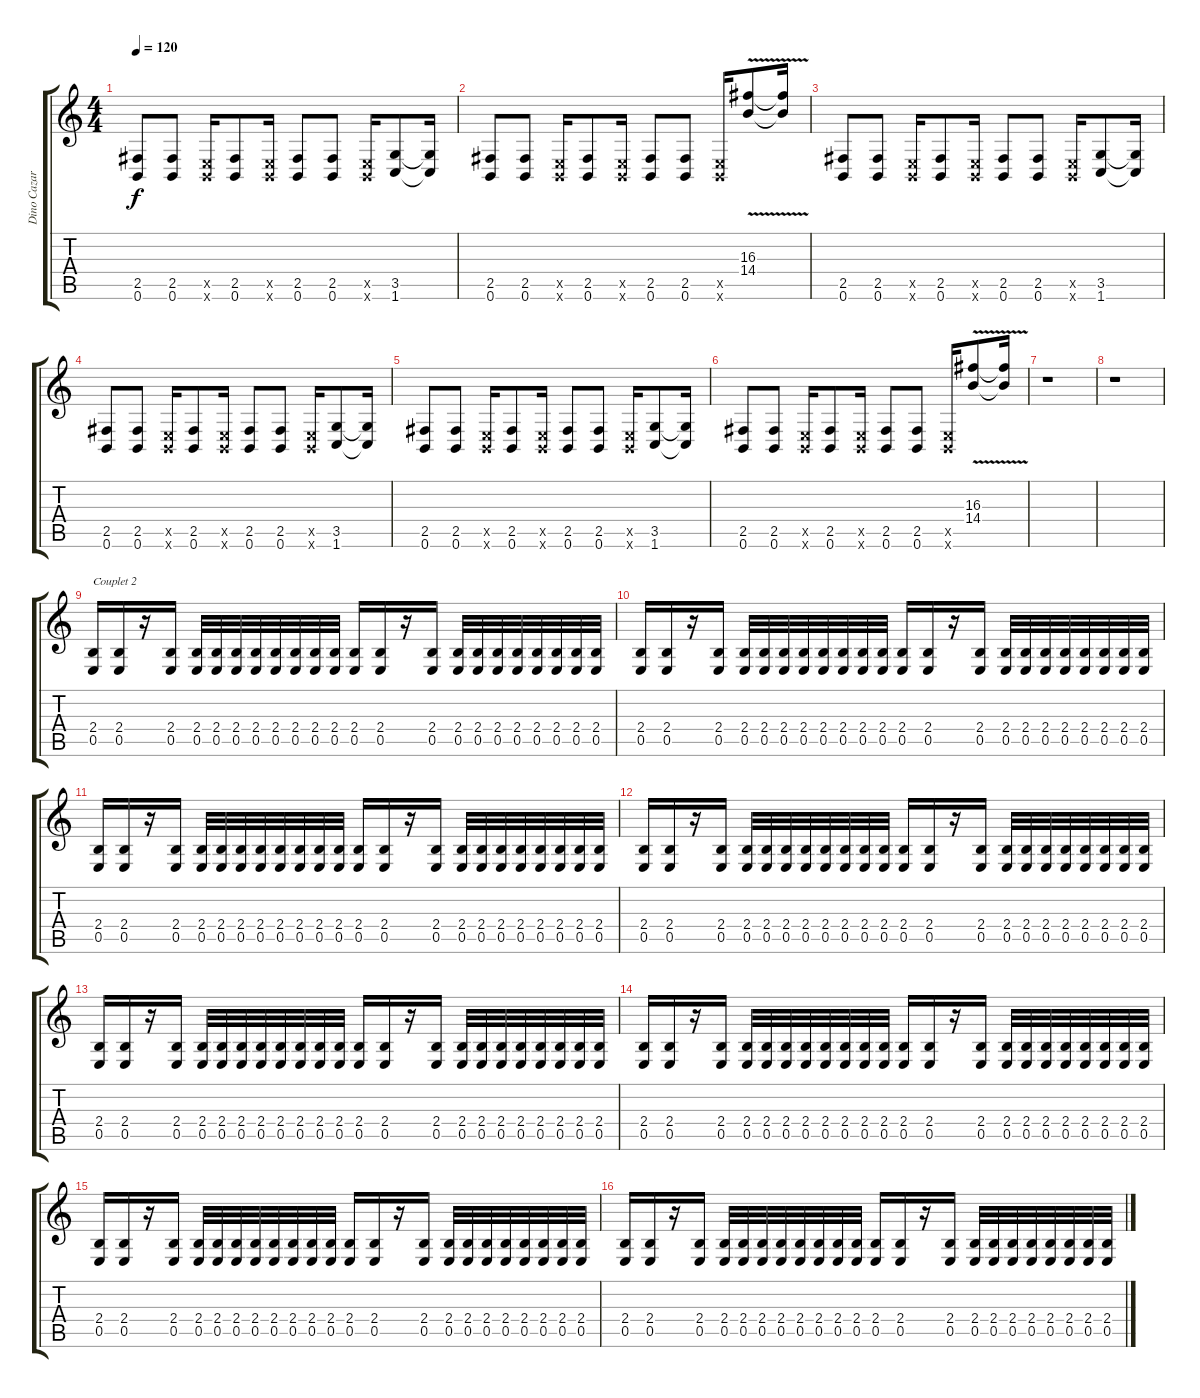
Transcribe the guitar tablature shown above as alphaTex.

\track ("Dino Cazares" "Dino Cazar") {instrument distortionguitar}
\staff {score tabs}
\tuning (B3 G3 D3 A2 E2 B1) {hide}
\ts (4 4)
\tempo 120
\clef g2
\ks c
(2.5 0.6).8{dy f} (2.5 0.6).8 (0.5{x} 0.6{x}).16 (2.5 0.6).8 (0.5{x} 0.6{x}).16 (2.5 0.6).8 (2.5 0.6).8 (0.5{x} 0.6{x}).16 (3.5 1.6).8 (3.5{t} 1.6{t}).16 |
(2.5 0.6).8 (2.5 0.6).8 (0.5{x} 0.6{x}).16 (2.5 0.6).8 (0.5{x} 0.6{x}).16 (2.5 0.6).8 (2.5 0.6).8 (0.5{x} 0.6{x}).16 (16.3{v} 14.4{v}).8 (16.3{t} 14.4{t}).16 |
(2.5 0.6).8 (2.5 0.6).8 (0.5{x} 0.6{x}).16 (2.5 0.6).8 (0.5{x} 0.6{x}).16 (2.5 0.6).8 (2.5 0.6).8 (0.5{x} 0.6{x}).16 (3.5 1.6).8 (3.5{t} 1.6{t}).16 |
(2.5 0.6).8 (2.5 0.6).8 (0.5{x} 0.6{x}).16 (2.5 0.6).8 (0.5{x} 0.6{x}).16 (2.5 0.6).8 (2.5 0.6).8 (0.5{x} 0.6{x}).16 (3.5 1.6).8 (3.5{t} 1.6{t}).16 |
(2.5 0.6).8 (2.5 0.6).8 (0.5{x} 0.6{x}).16 (2.5 0.6).8 (0.5{x} 0.6{x}).16 (2.5 0.6).8 (2.5 0.6).8 (0.5{x} 0.6{x}).16 (3.5 1.6).8 (3.5{t} 1.6{t}).16 |
(2.5 0.6).8 (2.5 0.6).8 (0.5{x} 0.6{x}).16 (2.5 0.6).8 (0.5{x} 0.6{x}).16 (2.5 0.6).8 (2.5 0.6).8 (0.5{x} 0.6{x}).16 (16.3{v} 14.4{v}).8 (16.3{t} 14.4{t}).16 |
r.1 |
r.1 |
(2.4 0.5).16{txt "Couplet 2"} (2.4 0.5).16 r.16 (2.4 0.5).16 (2.4 0.5).32 (2.4 0.5).32 (2.4 0.5).32 (2.4 0.5).32 (2.4 0.5).32 (2.4 0.5).32 (2.4 0.5).32 (2.4 0.5).32 (2.4 0.5).16 (2.4 0.5).16 r.16 (2.4 0.5).16 (2.4 0.5).32 (2.4 0.5).32 (2.4 0.5).32 (2.4 0.5).32 (2.4 0.5).32 (2.4 0.5).32 (2.4 0.5).32 (2.4 0.5).32 |
(2.4 0.5).16 (2.4 0.5).16 r.16 (2.4 0.5).16 (2.4 0.5).32 (2.4 0.5).32 (2.4 0.5).32 (2.4 0.5).32 (2.4 0.5).32 (2.4 0.5).32 (2.4 0.5).32 (2.4 0.5).32 (2.4 0.5).16 (2.4 0.5).16 r.16 (2.4 0.5).16 (2.4 0.5).32 (2.4 0.5).32 (2.4 0.5).32 (2.4 0.5).32 (2.4 0.5).32 (2.4 0.5).32 (2.4 0.5).32 (2.4 0.5).32 |
(2.4 0.5).16 (2.4 0.5).16 r.16 (2.4 0.5).16 (2.4 0.5).32 (2.4 0.5).32 (2.4 0.5).32 (2.4 0.5).32 (2.4 0.5).32 (2.4 0.5).32 (2.4 0.5).32 (2.4 0.5).32 (2.4 0.5).16 (2.4 0.5).16 r.16 (2.4 0.5).16 (2.4 0.5).32 (2.4 0.5).32 (2.4 0.5).32 (2.4 0.5).32 (2.4 0.5).32 (2.4 0.5).32 (2.4 0.5).32 (2.4 0.5).32 |
(2.4 0.5).16 (2.4 0.5).16 r.16 (2.4 0.5).16 (2.4 0.5).32 (2.4 0.5).32 (2.4 0.5).32 (2.4 0.5).32 (2.4 0.5).32 (2.4 0.5).32 (2.4 0.5).32 (2.4 0.5).32 (2.4 0.5).16 (2.4 0.5).16 r.16 (2.4 0.5).16 (2.4 0.5).32 (2.4 0.5).32 (2.4 0.5).32 (2.4 0.5).32 (2.4 0.5).32 (2.4 0.5).32 (2.4 0.5).32 (2.4 0.5).32 |
(2.4 0.5).16 (2.4 0.5).16 r.16 (2.4 0.5).16 (2.4 0.5).32 (2.4 0.5).32 (2.4 0.5).32 (2.4 0.5).32 (2.4 0.5).32 (2.4 0.5).32 (2.4 0.5).32 (2.4 0.5).32 (2.4 0.5).16 (2.4 0.5).16 r.16 (2.4 0.5).16 (2.4 0.5).32 (2.4 0.5).32 (2.4 0.5).32 (2.4 0.5).32 (2.4 0.5).32 (2.4 0.5).32 (2.4 0.5).32 (2.4 0.5).32 |
(2.4 0.5).16 (2.4 0.5).16 r.16 (2.4 0.5).16 (2.4 0.5).32 (2.4 0.5).32 (2.4 0.5).32 (2.4 0.5).32 (2.4 0.5).32 (2.4 0.5).32 (2.4 0.5).32 (2.4 0.5).32 (2.4 0.5).16 (2.4 0.5).16 r.16 (2.4 0.5).16 (2.4 0.5).32 (2.4 0.5).32 (2.4 0.5).32 (2.4 0.5).32 (2.4 0.5).32 (2.4 0.5).32 (2.4 0.5).32 (2.4 0.5).32 |
(2.4 0.5).16 (2.4 0.5).16 r.16 (2.4 0.5).16 (2.4 0.5).32 (2.4 0.5).32 (2.4 0.5).32 (2.4 0.5).32 (2.4 0.5).32 (2.4 0.5).32 (2.4 0.5).32 (2.4 0.5).32 (2.4 0.5).16 (2.4 0.5).16 r.16 (2.4 0.5).16 (2.4 0.5).32 (2.4 0.5).32 (2.4 0.5).32 (2.4 0.5).32 (2.4 0.5).32 (2.4 0.5).32 (2.4 0.5).32 (2.4 0.5).32 |
(2.4 0.5).16 (2.4 0.5).16 r.16 (2.4 0.5).16 (2.4 0.5).32 (2.4 0.5).32 (2.4 0.5).32 (2.4 0.5).32 (2.4 0.5).32 (2.4 0.5).32 (2.4 0.5).32 (2.4 0.5).32 (2.4 0.5).16 (2.4 0.5).16 r.16 (2.4 0.5).16 (2.4 0.5).32 (2.4 0.5).32 (2.4 0.5).32 (2.4 0.5).32 (2.4 0.5).32 (2.4 0.5).32 (2.4 0.5).32 (2.4 0.5).32
